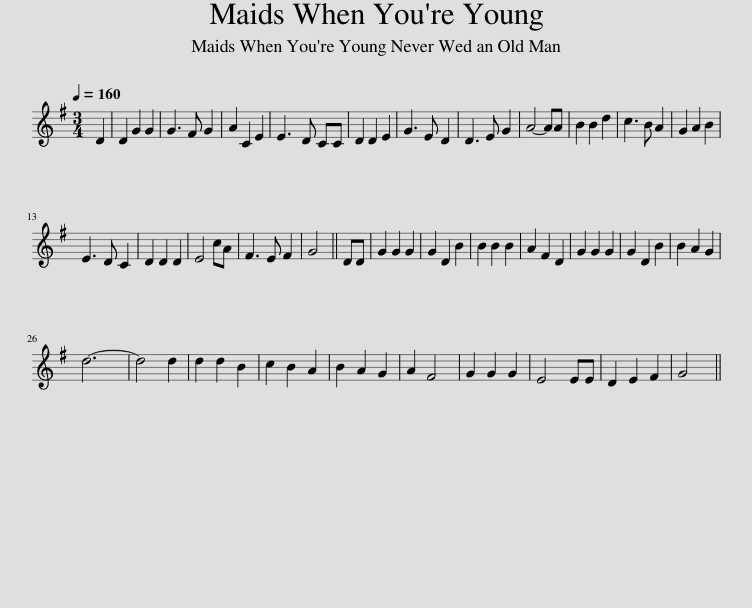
X:1
L:1/8
Q:1/4=160
M:3/4
I:linebreak $
K:G
V:1 treble
V:1
 D2 | D2 G2 G2 | G3 F G2 | A2 C2 E2 | E3 D CC | %5
 D2 D2 E2 | G3 E D2 | D3 E G2 | A4- AA | B2 B2 d2 | %10
 c3 B A2 | G2 A2 B2 |$ E3 D C2 | D2 D2 D2 | E4 cA | %15
 F3 E F2 | G4 || DD | G2 G2 G2 | G2 D2 B2 | %20
 B2 B2 B2 | A2 F2 D2 | G2 G2 G2 | G2 D2 B2 | B2 A2 G2 |$ %25
 d6- | d4 d2 | d2 d2 B2 | c2 B2 A2 | B2 A2 G2 | %30
 A2 F4 | G2 G2 G2 | E4 EE | D2 E2 F2 | G4 || %35
